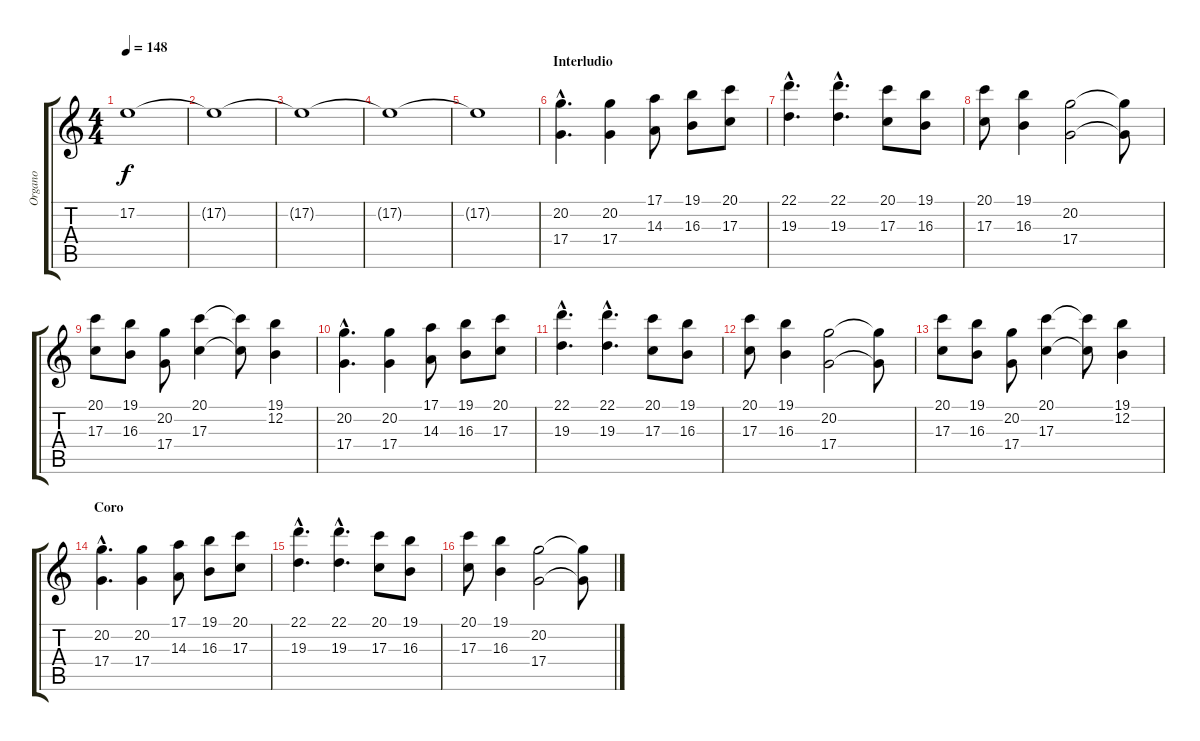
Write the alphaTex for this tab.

\track ("Organo" "Organo") {instrument stringensemble1}
\staff {score tabs}
\tuning (E4 B3 G3 D3 A2 E2) {hide}
\ts (4 4)
\tempo 148
\clef g2
\ks c
17.2{t}.1{dy f} |
17.2{t}.1 |
17.2{t}.1{volume 11} |
17.2{t}.1 |
17.2{t}.1 |
\section ("" "Interludio")
(20.2{hac} 17.4{hac}).4{d volume 16} (20.2 17.4).4 (17.1 14.3).8 (19.1 16.3).8 (20.1 17.3).8 |
(22.1{hac} 19.3{hac}).4{d} (22.1{hac} 19.3{hac}).4{d} (20.1 17.3).8 (19.1 16.3).8 |
(20.1 17.3).8 (19.1 16.3).4 (20.2 17.4).2 (20.2{t} 17.4{t}).8 |
(20.1 17.3).8 (19.1 16.3).8 (20.2 17.4).8 (20.1 17.3).4 (20.1{t} 17.3{t}).8 (19.1 12.2).4 |
(20.2{hac} 17.4{hac}).4{d} (20.2 17.4).4 (17.1 14.3).8 (19.1 16.3).8 (20.1 17.3).8 |
(22.1{hac} 19.3{hac}).4{d} (22.1{hac} 19.3{hac}).4{d} (20.1 17.3).8 (19.1 16.3).8 |
(20.1 17.3).8 (19.1 16.3).4 (20.2 17.4).2 (20.2{t} 17.4{t}).8 |
(20.1 17.3).8 (19.1 16.3).8 (20.2 17.4).8 (20.1 17.3).4 (20.1{t} 17.3{t}).8 (19.1 12.2).4 |
\section ("" "Coro")
(20.2{hac} 17.4{hac}).4{d volume 16} (20.2 17.4).4 (17.1 14.3).8 (19.1 16.3).8 (20.1 17.3).8 |
(22.1{hac} 19.3{hac}).4{d} (22.1{hac} 19.3{hac}).4{d} (20.1 17.3).8 (19.1 16.3).8 |
(20.1 17.3).8 (19.1 16.3).4 (20.2 17.4).2 (20.2{t} 17.4{t}).8
